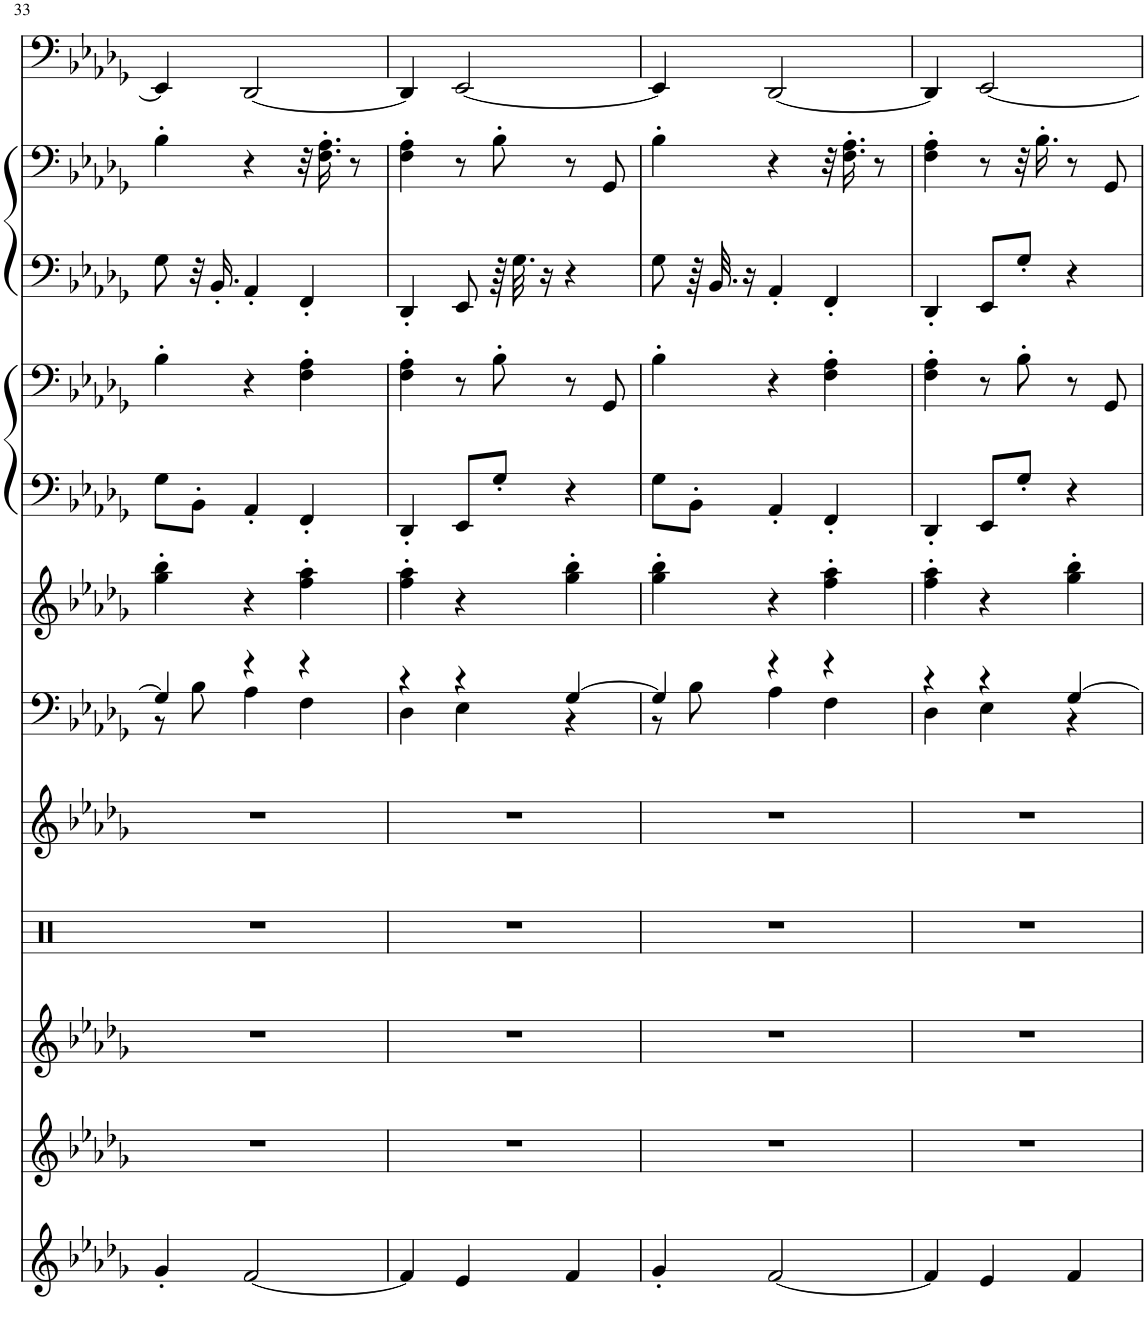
**kern	**kern	**kern	**kern	**kern	**kern	**kern	**kern	**kern	**kern	**kern	**kern
*part10	*part9	*part8	*part7	*part6	*part5	*part4	*part3	*part3	*part2	*part2	*part1
*staff12	*staff11	*staff10	*staff9	*staff8	*staff7	*staff6	*staff5	*staff4	*staff3	*staff2	*staff1
*I"Alto Sax, ru@euronet.nl	*I"Flute, Ron Uiterwijk	*I"Clarinet, Converted to XG	*I"Percussion	*I"Jazz Guitar	*I"E.Piano 2	*I"Clav.	*I"Harpsichord	*	*I"Harpsichord	*	*I"Fretless Bass
*I'A Sax	*I'Fl	*I'Cl	*	*	*I'E.Pno	*I'Clv	*I'Hpschd	*	*I'Hpschd	*	*
!!LO:PB:g=z
*clefG2	*clefG2	*clefG2	*clefX	*clefG2	*clefF4	*clefG2	*clefF4	*clefF4	*clefF4	*clefF4	*clefF4
*Trd5c9	*	*Trd1c2	*	*	*	*	*	*	*	*	*
*k[b-e-a-d-g-]	*k[b-e-a-d-g-]	*k[b-e-a-d-g-]	*k[]	*k[b-e-a-d-g-]	*k[b-e-a-d-g-]	*k[b-e-a-d-g-]	*k[b-e-a-d-g-]	*k[b-e-a-d-g-]	*k[b-e-a-d-g-]	*k[b-e-a-d-g-]	*k[b-e-a-d-g-]
*M3/4	*M3/4	*M3/4	*M3/4	*M3/4	*M3/4	*M3/4	*M3/4	*M3/4	*M3/4	*M3/4	*M3/4
=33	=33	=33	=33	=33	=33	=33	=33	=33	=33	=33	=33
*	*	*	*	*	*^	*	*	*	*	*	*
4g-'/	2.r	2.r	2.r	2.r	4G-/]	8r	4gg-\' 4bb-\'	8G-\L	4B-'\	8G-\	4B-'\	4EE-/]
.	.	.	.	.	.	8B-\	.	8BB-'\J	.	32r	.	.
.	.	.	.	.	.	.	.	.	.	16.BB-'/	.	.
[2f/	.	.	.	.	4r	4A-\	4r	4AA-'/	4r	4AA-'/	4r	[2DD-/
.	.	.	.	.	4r	4F\	4ff\' 4aa-\'	4FF'/	4F\' 4A-\'	4FF'/	32r	.
.	.	.	.	.	.	.	.	.	.	.	16.F\' 16.A-\'	.
.	.	.	.	.	.	.	.	.	.	.	8r	.
=34	=34	=34	=34	=34	=34	=34	=34	=34	=34	=34	=34	=34
4f/]	2.r	2.r	2.r	2.r	4r	4D-\	4ff\' 4aa-\'	4DD-'/	4F\' 4A-\'	4DD-'/	4F\' 4A-\'	4DD-/]
4e-/	.	.	.	.	4r	4E-\	4r	8EE-/L	8r	8EE-/	8r	[2EE-/
.	.	.	.	.	.	.	.	8G-'/J	8B-'\	64r	8B-'\	.
.	.	.	.	.	.	.	.	.	.	32.G-\	.	.
.	.	.	.	.	.	.	.	.	.	16r	.	.
4f/	.	.	.	.	[4G-/	4r	4gg-\' 4bb-\'	4r	8r	4r	8r	.
.	.	.	.	.	.	.	.	.	8GG-/	.	8GG-/	.
=35	=35	=35	=35	=35	=35	=35	=35	=35	=35	=35	=35	=35
4g-'/	2.r	2.r	2.r	2.r	4G-/]	8r	4gg-\' 4bb-\'	8G-\L	4B-'\	8G-\	4B-'\	4EE-/]
.	.	.	.	.	.	8B-\	.	8BB-'\J	.	64r	.	.
.	.	.	.	.	.	.	.	.	.	32.BB-/	.	.
.	.	.	.	.	.	.	.	.	.	16r	.	.
[2f/	.	.	.	.	4r	4A-\	4r	4AA-'/	4r	4AA-'/	4r	[2DD-/
.	.	.	.	.	4r	4F\	4ff\' 4aa-\'	4FF'/	4F\' 4A-\'	4FF'/	32r	.
.	.	.	.	.	.	.	.	.	.	.	16.F\' 16.A-\'	.
.	.	.	.	.	.	.	.	.	.	.	8r	.
=36	=36	=36	=36	=36	=36	=36	=36	=36	=36	=36	=36	=36
4f/]	2.r	2.r	2.r	2.r	4r	4D-\	4ff\' 4aa-\'	4DD-'/	4F\' 4A-\'	4DD-'/	4F\' 4A-\'	4DD-/]
4e-/	.	.	.	.	4r	4E-\	4r	8EE-/L	8r	8EE-/L	8r	[2EE-/
.	.	.	.	.	.	.	.	8G-'/J	8B-'\	8G-'/J	32r	.
.	.	.	.	.	.	.	.	.	.	.	16.B-'\	.
4f/	.	.	.	.	[4G-/	4r	4gg-\' 4bb-\'	4r	8r	4r	8r	.
.	.	.	.	.	.	.	.	.	8GG-/	.	8GG-/	.
*	*	*	*	*	*v	*v	*	*	*	*	*	*
=	=	=	=	=	=	=	=	=	=	=	=
*-	*-	*-	*-	*-	*-	*-	*-	*-	*-	*-	*-
